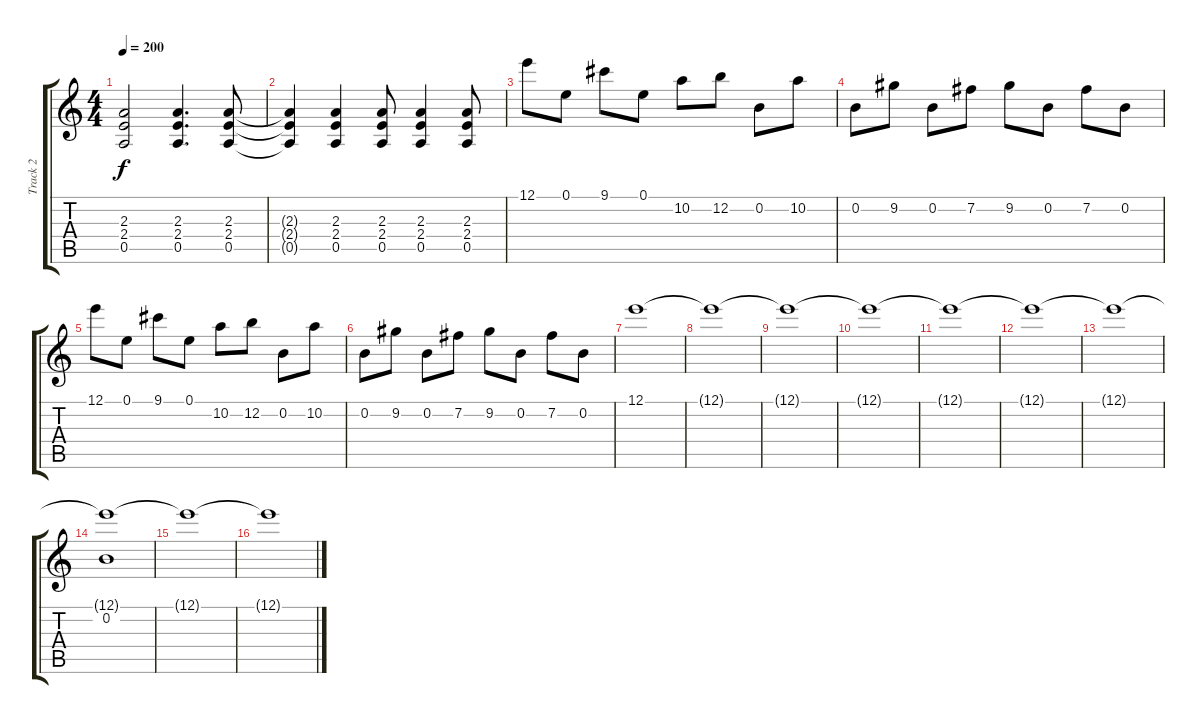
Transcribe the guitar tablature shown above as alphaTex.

\track ("Track 2" "Track 2") {instrument distortionguitar}
\staff {score tabs}
\tuning (E4 B3 G3 D3 A2 D2) {hide}
\ts (4 4)
\tempo 200
\clef g2
\ks c
(2.3 2.4 0.5).2{dy f} (2.3 2.4 0.5).4{d} (2.3 2.4 0.5).8 |
(2.3{t} 2.4{t} 0.5{t}).4 (2.3 2.4 0.5).4 (2.3 2.4 0.5).8 (2.3 2.4 0.5).4 (2.3 2.4 0.5).8 |
12.1.8 0.1.8 9.1.8 0.1.8 10.2.8 12.2.8 0.2.8 10.2.8 |
0.2.8 9.2.8 0.2.8 7.2.8 9.2.8 0.2.8 7.2.8 0.2.8 |
12.1.8 0.1.8 9.1.8 0.1.8 10.2.8 12.2.8 0.2.8 10.2.8 |
0.2.8 9.2.8 0.2.8 7.2.8 9.2.8 0.2.8 7.2.8 0.2.8 |
12.1.1{volume 11} |
12.1{t}.1 |
12.1{t}.1 |
12.1{t}.1 |
12.1{t}.1{volume 9} |
12.1{t}.1 |
12.1{t}.1 |
(12.1{t} 0.2).1 |
12.1{t}.1{volume 0} |
12.1{t}.1
